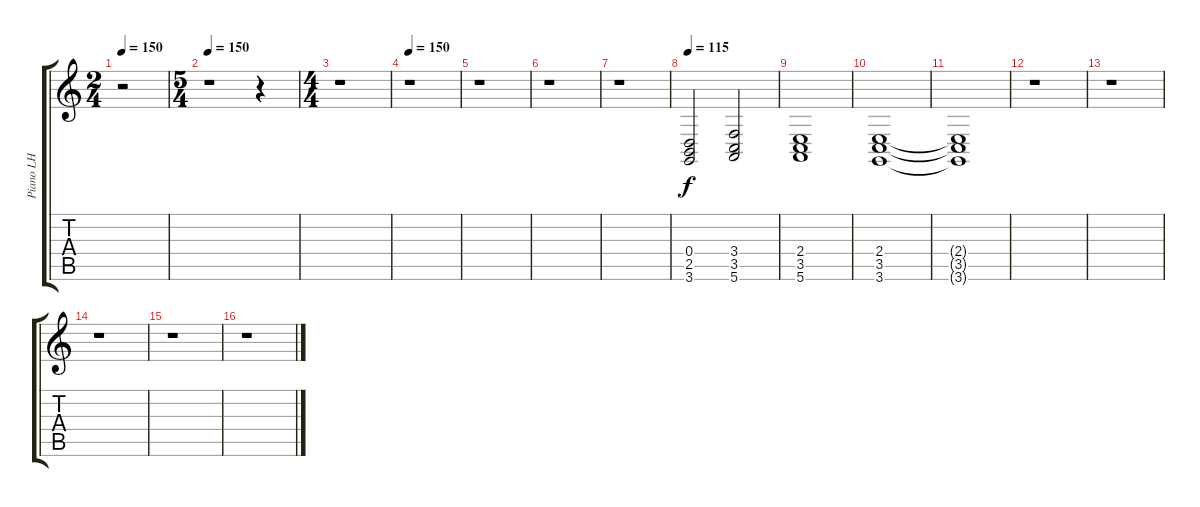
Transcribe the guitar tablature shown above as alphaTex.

\track ("Piano LH" "Piano LH") {instrument acousticgrandpiano}
\staff {score tabs}
\tuning (E4 B3 G3 D3 A2 E2) {hide}
\ts (2 4)
\tempo 150
\clef g2
\ks c
r.2{dy f} |
\ts (5 4)
\tempo 150
r.1 r.4 |
\ts (4 4)
r.1 |
\tempo 150
r.1 |
r.1 |
r.1 |
r.1 |
\tempo 115
(0.4 2.5 3.6).2 (3.4 3.5 5.6).2 |
(2.4 3.5 5.6).1 |
(2.4 3.5 3.6).1 |
(2.4{t} 3.5{t} 3.6{t}).1 |
r.1 |
r.1 |
r.1 |
r.1 |
r.1
